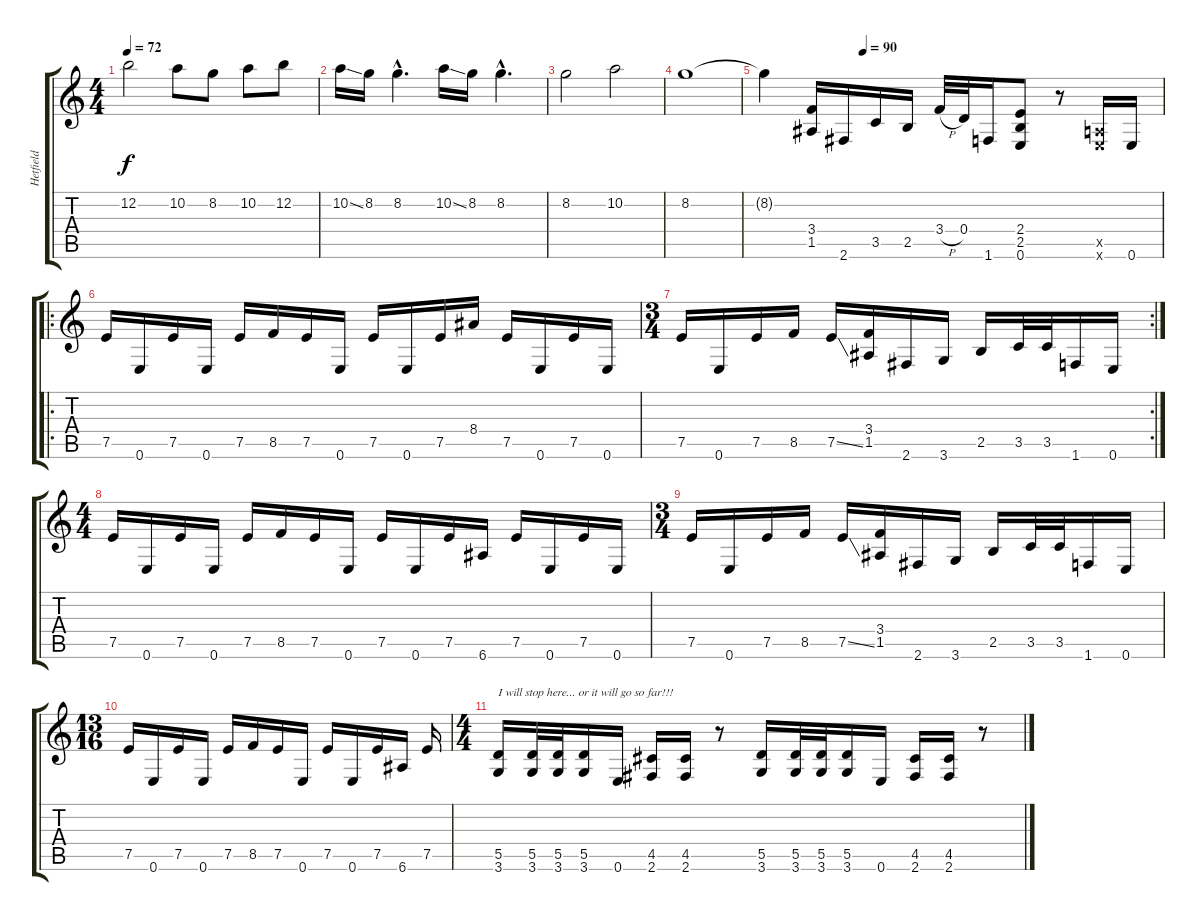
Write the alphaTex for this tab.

\track ("Hetfield" "Hetfield") {instrument distortionguitar}
\staff {score tabs}
\tuning (E4 B3 G3 D3 A2 E2) {hide}
\ts (4 4)
\tempo 72
\clef g2
\ks c
12.2.2{dy f volume 14} 10.2.8 8.2.8 10.2.8 12.2.8 |
10.2{ss}.16 8.2.16 8.2{hac}.4{d} 10.2{ss}.16 8.2.16 8.2{hac}.4{d} |
8.2.2{volume 16} 10.2.2 |
8.2.1 |
\tempo (90 0.25)
8.2{t}.4 (3.4 1.5).16 2.6.16 3.5.16 2.5.16 3.4{h}.32 0.4.32 1.6.16 (2.4 2.5 0.6).8 r.8 (0.5{x} 0.6{x}).16 0.6.16 |
\ro
7.5.16 0.6.16 7.5.16 0.6.16 7.5.16 8.5.16 7.5.16 0.6.16 7.5.16 0.6.16 7.5.16 8.4.16 7.5.16 0.6.16 7.5.16 0.6.16 |
\rc 2
\ts (3 4)
7.5.16 0.6.16 7.5.16 8.5.16 7.5{ss}.16 (3.4 1.5).16 2.6.16 3.6.16 2.5.16 3.5.32 3.5.32 1.6.16 0.6.16 |
\ts (4 4)
7.5.16 0.6.16 7.5.16 0.6.16 7.5.16 8.5.16 7.5.16 0.6.16 7.5.16 0.6.16 7.5.16 6.6.16 7.5.16 0.6.16 7.5.16 0.6.16 |
\ts (3 4)
7.5.16 0.6.16 7.5.16 8.5.16 7.5{ss}.16 (3.4 1.5).16 2.6.16 3.6.16 2.5.16 3.5.32 3.5.32 1.6.16 0.6.16 |
\ts (13 16)
7.5.16 0.6.16 7.5.16 0.6.16 7.5.16 8.5.16 7.5.16 0.6.16 7.5.16 0.6.16 7.5.16 6.6.16 7.5.16 |
\ts (4 4)
(5.5 3.6).16{txt "I will stop here... or it will go so far!!!"} (5.5 3.6).32 (5.5 3.6).32 (5.5 3.6).16 0.6.16 (4.5 2.6).16 (4.5 2.6).16 r.8 (5.5 3.6).16 (5.5 3.6).32 (5.5 3.6).32 (5.5 3.6).16 0.6.16 (4.5 2.6).16 (4.5 2.6).16 r.8
